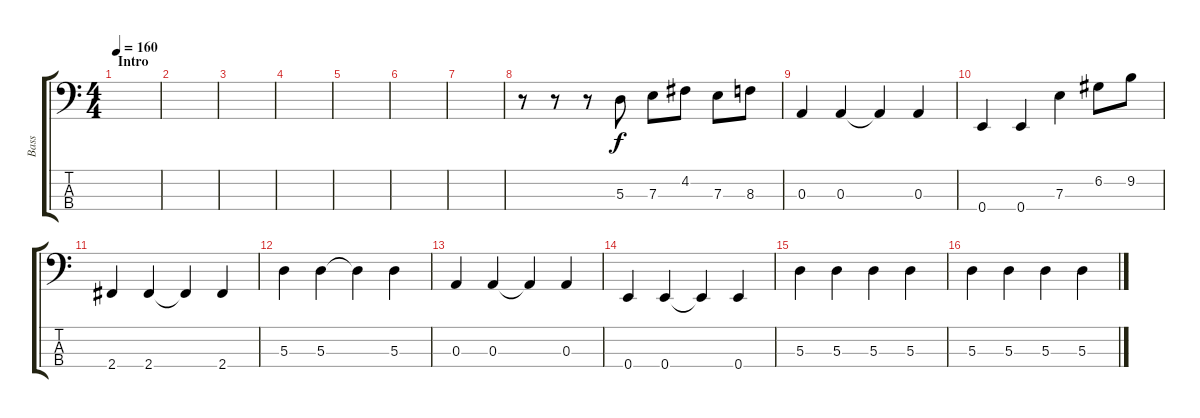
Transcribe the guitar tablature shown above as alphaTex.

\track ("Bass" "Bass") {instrument electricbasspick}
\staff {score tabs}
\tuning (G2 D2 A1 E1) {hide}
\ts (4 4)
\section ("" "Intro")
\tempo 160
\clef f4
\ks c
|
|
|
|
|
|
|
r.8 r.8 r.8 5.3.8 7.3.8 4.2.8 7.3.8 8.3.8 |
0.3.4 0.3.4 0.3{t}.4 0.3.4 |
0.4.4 0.4.4 7.3.4 6.2.8 9.2.8 |
2.4.4 2.4.4 2.4{t}.4 2.4.4 |
5.3.4 5.3.4 5.3{t}.4 5.3.4 |
0.3.4 0.3.4 0.3{t}.4 0.3.4 |
0.4.4 0.4.4 0.4{t}.4 0.4.4 |
5.3.4 5.3.4 5.3.4 5.3.4 |
5.3.4 5.3.4 5.3.4 5.3.4
